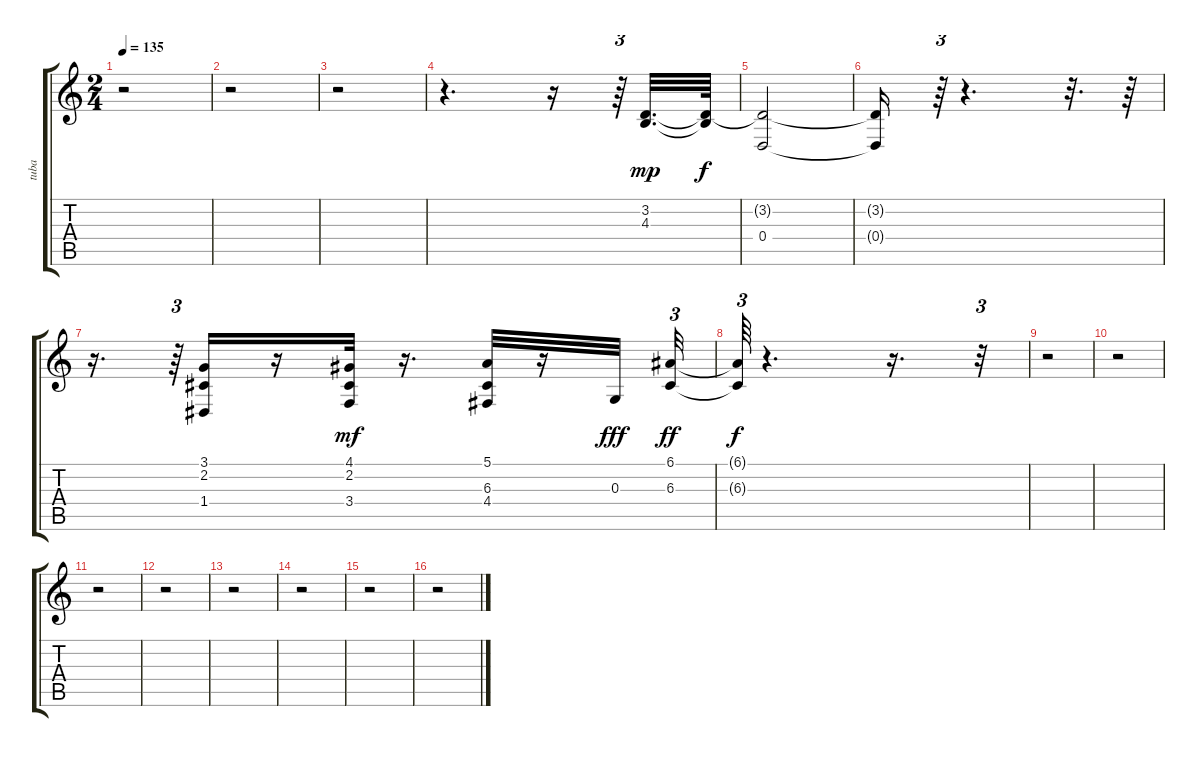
\track ("tuba" "tuba") {instrument trombone}
\staff {score tabs}
\tuning (E4 B3 G3 D3 A2 E2) {hide}
\ts (2 4)
\tempo 135
\clef g2
\ks c
r.2{dy f} |
r.2 |
r.2 |
r.4{d} r.16 r.64{tu (3 2)} (3.2 4.3).32{d dy mp} (3.2{t} 4.3{t}).64{dy f} |
(3.2{t} 0.4).2 |
(3.2{t} 0.4{t}).16 r.64{tu (3 2)} r.4{d} r.32{d} r.64 |
r.16{d} r.64{tu (3 2)} (3.1 2.2 1.4).16 r.16 (4.1 2.2 3.4).32{dy mf} r.16{d} (5.1 6.3 4.4).32 r.16 0.3.32{dy fff} (6.1 6.3).32{tu (3 2) dy ff} |
(6.1{t} 6.3{t}).64{tu (3 2) dy f} r.4{d} r.16{d} r.32{tu (3 2)} |
r.2 |
r.2 |
r.2 |
r.2 |
r.2 |
r.2 |
r.2 |
r.2
